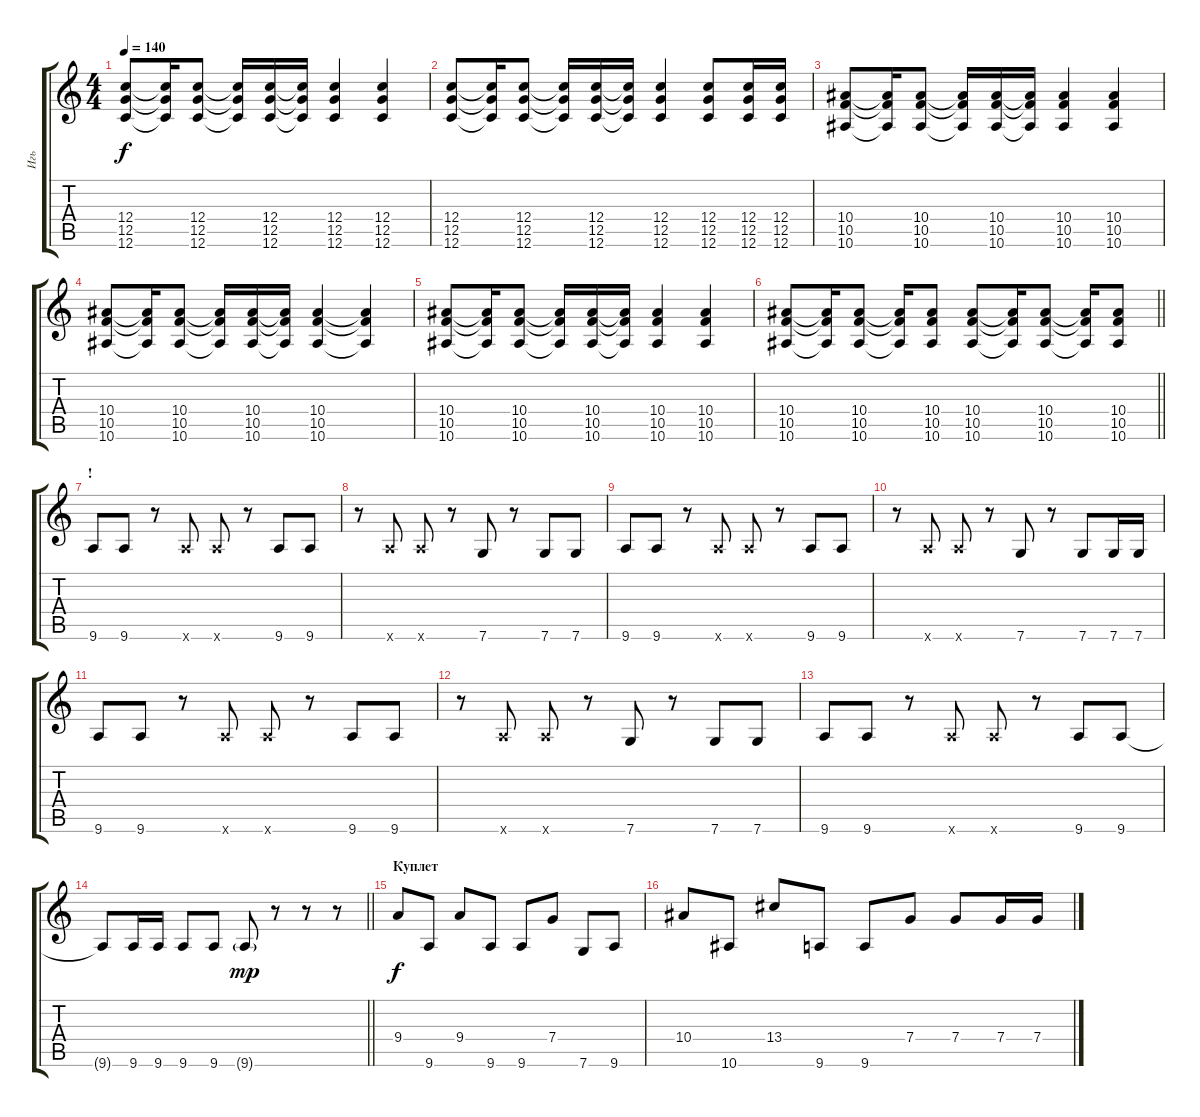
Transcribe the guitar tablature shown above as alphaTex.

\track ("Игь" "Игь") {instrument electricguitarclean}
\staff {score tabs}
\tuning (D4 A3 F3 C3 G2 C2) {hide}
\ts (4 4)
\tempo 140
\clef g2
\ks c
(12.4 12.5 12.6).8{dy f} (12.4{t} 12.5{t} 12.6{t}).16 (12.4 12.5 12.6).8 (12.4{t} 12.5{t} 12.6{t}).16 (12.4 12.5 12.6).16 (12.4{t} 12.5{t} 12.6{t}).16 (12.4 12.5 12.6).4 (12.4 12.5 12.6).4 |
(12.4 12.5 12.6).8 (12.4{t} 12.5{t} 12.6{t}).16 (12.4 12.5 12.6).8 (12.4{t} 12.5{t} 12.6{t}).16 (12.4 12.5 12.6).16 (12.4{t} 12.5{t} 12.6{t}).16 (12.4 12.5 12.6).4 (12.4 12.5 12.6).8 (12.4 12.5 12.6).16 (12.4 12.5 12.6).16 |
(10.4 10.5 10.6).8 (10.4{t} 10.5{t} 10.6{t}).16 (10.4 10.5 10.6).8 (10.4{t} 10.5{t} 10.6{t}).16 (10.4 10.5 10.6).16 (10.4{t} 10.5{t} 10.6{t}).16 (10.4 10.5 10.6).4 (10.4 10.5 10.6).4 |
(10.4 10.5 10.6).8 (10.4{t} 10.5{t} 10.6{t}).16 (10.4 10.5 10.6).8 (10.4{t} 10.5{t} 10.6{t}).16 (10.4 10.5 10.6).16 (10.4{t} 10.5{t} 10.6{t}).16 (10.4 10.5 10.6).4 (10.4{t} 10.5{t} 10.6{t}).4 |
(10.4 10.5 10.6).8 (10.4{t} 10.5{t} 10.6{t}).16 (10.4 10.5 10.6).8 (10.4{t} 10.5{t} 10.6{t}).16 (10.4 10.5 10.6).16 (10.4{t} 10.5{t} 10.6{t}).16 (10.4 10.5 10.6).4 (10.4 10.5 10.6).4 |
\barLineRight lightlight
(10.4 10.5 10.6).8 (10.4{t} 10.5{t} 10.6{t}).16 (10.4 10.5 10.6).8 (10.4{t} 10.5{t} 10.6{t}).16 (10.4 10.5 10.6).8 (10.4 10.5 10.6).8 (10.4{t} 10.5{t} 10.6{t}).16 (10.4 10.5 10.6).8 (10.4{t} 10.5{t} 10.6{t}).16 (10.4 10.5 10.6).8 |
\section ("" "!")
9.6.8 9.6.8 r.8 9.6{x}.8 9.6{x}.8 r.8 9.6.8 9.6.8 |
r.8 9.6{x}.8 9.6{x}.8 r.8 7.6.8 r.8 7.6.8 7.6.8 |
9.6.8 9.6.8 r.8 9.6{x}.8 9.6{x}.8 r.8 9.6.8 9.6.8 |
r.8 9.6{x}.8 9.6{x}.8 r.8 7.6.8 r.8 7.6.8 7.6.16 7.6.16 |
9.6.8 9.6.8 r.8 9.6{x}.8 9.6{x}.8 r.8 9.6.8 9.6.8 |
r.8 9.6{x}.8 9.6{x}.8 r.8 7.6.8 r.8 7.6.8 7.6.8 |
9.6.8 9.6.8 r.8 9.6{x}.8 9.6{x}.8 r.8 9.6.8 9.6.8 |
\barLineRight lightlight
9.6{t}.8 9.6.16 9.6.16 9.6.8 9.6.8 9.6{g}.8{dy mp} r.8 r.8 r.8 |
\section ("" "Куплет")
9.4.8{dy f} 9.6.8 9.4.8 9.6.8 9.6.8 7.4.8 7.6.8 9.6.8 |
10.4.8 10.6.8 13.4.8 9.6.8 9.6.8 7.4.8 7.4.8 7.4.16 7.4.16
